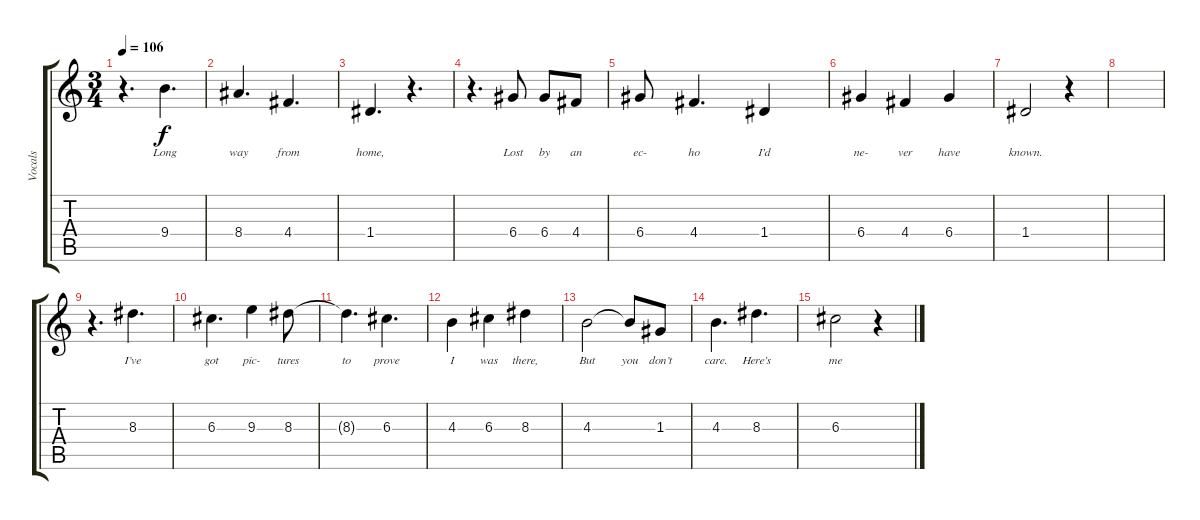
\track ("Vocals" "Vocals") {instrument contrabass}
\staff {score tabs}
\tuning (E4 B3 G3 D3 A2 E2) {hide}
\ts (3 4)
\tempo 106
\clef g2
\ks c
r.4{d dy f} 9.4.4{d lyrics (0 "Long") lyrics (1 "") lyrics (2 "") lyrics (3 "") lyrics (4 "")} |
8.4.4{d lyrics (0 "way") lyrics (1 "") lyrics (2 "") lyrics (3 "") lyrics (4 "")} 4.4.4{d lyrics (0 "from") lyrics (1 "") lyrics (2 "") lyrics (3 "") lyrics (4 "")} |
1.4.4{d lyrics (0 "home,") lyrics (1 "") lyrics (2 "") lyrics (3 "") lyrics (4 "")} r.4{d} |
r.4{d} 6.4.8{lyrics (0 "Lost") lyrics (1 "") lyrics (2 "") lyrics (3 "") lyrics (4 "")} 6.4.8{lyrics (0 "by") lyrics (1 "") lyrics (2 "") lyrics (3 "") lyrics (4 "")} 4.4.8{lyrics (0 "an") lyrics (1 "") lyrics (2 "") lyrics (3 "") lyrics (4 "")} |
6.4.8{lyrics (0 "ec-") lyrics (1 "") lyrics (2 "") lyrics (3 "") lyrics (4 "")} 4.4.4{d lyrics (0 "ho") lyrics (1 "") lyrics (2 "") lyrics (3 "") lyrics (4 "")} 1.4.4{lyrics (0 "I’d") lyrics (1 "") lyrics (2 "") lyrics (3 "") lyrics (4 "")} |
6.4.4{lyrics (0 "ne-") lyrics (1 "") lyrics (2 "") lyrics (3 "") lyrics (4 "")} 4.4.4{lyrics (0 "ver") lyrics (1 "") lyrics (2 "") lyrics (3 "") lyrics (4 "")} 6.4.4{lyrics (0 "have") lyrics (1 "") lyrics (2 "") lyrics (3 "") lyrics (4 "")} |
1.4.2{lyrics (0 "known.") lyrics (1 "") lyrics (2 "") lyrics (3 "") lyrics (4 "")} r.4 |
|
r.4{d} 8.3.4{d lyrics (0 "I’ve") lyrics (1 "") lyrics (2 "") lyrics (3 "") lyrics (4 "")} |
6.3.4{d lyrics (0 "got") lyrics (1 "") lyrics (2 "") lyrics (3 "") lyrics (4 "")} 9.3.4{lyrics (0 "pic-") lyrics (1 "") lyrics (2 "") lyrics (3 "") lyrics (4 "")} 8.3.8{lyrics (0 "tures") lyrics (1 "") lyrics (2 "") lyrics (3 "") lyrics (4 "")} |
8.3{t}.4{d lyrics (0 "to") lyrics (1 "") lyrics (2 "") lyrics (3 "") lyrics (4 "")} 6.3.4{d lyrics (0 "prove") lyrics (1 "") lyrics (2 "") lyrics (3 "") lyrics (4 "")} |
4.3.4{lyrics (0 "I") lyrics (1 "") lyrics (2 "") lyrics (3 "") lyrics (4 "")} 6.3.4{lyrics (0 "was") lyrics (1 "") lyrics (2 "") lyrics (3 "") lyrics (4 "")} 8.3.4{lyrics (0 "there,") lyrics (1 "") lyrics (2 "") lyrics (3 "") lyrics (4 "")} |
4.3.2{lyrics (0 "But") lyrics (1 "") lyrics (2 "") lyrics (3 "") lyrics (4 "")} 4.3{t}.8{lyrics (0 "you") lyrics (1 "") lyrics (2 "") lyrics (3 "") lyrics (4 "")} 1.3.8{lyrics (0 "don’t") lyrics (1 "") lyrics (2 "") lyrics (3 "") lyrics (4 "")} |
4.3.4{d lyrics (0 "care.") lyrics (1 "") lyrics (2 "") lyrics (3 "") lyrics (4 "")} 8.3.4{d lyrics (0 "Here’s") lyrics (1 "") lyrics (2 "") lyrics (3 "") lyrics (4 "")} |
6.3.2{lyrics (0 "me") lyrics (1 "") lyrics (2 "") lyrics (3 "") lyrics (4 "")} r.4
